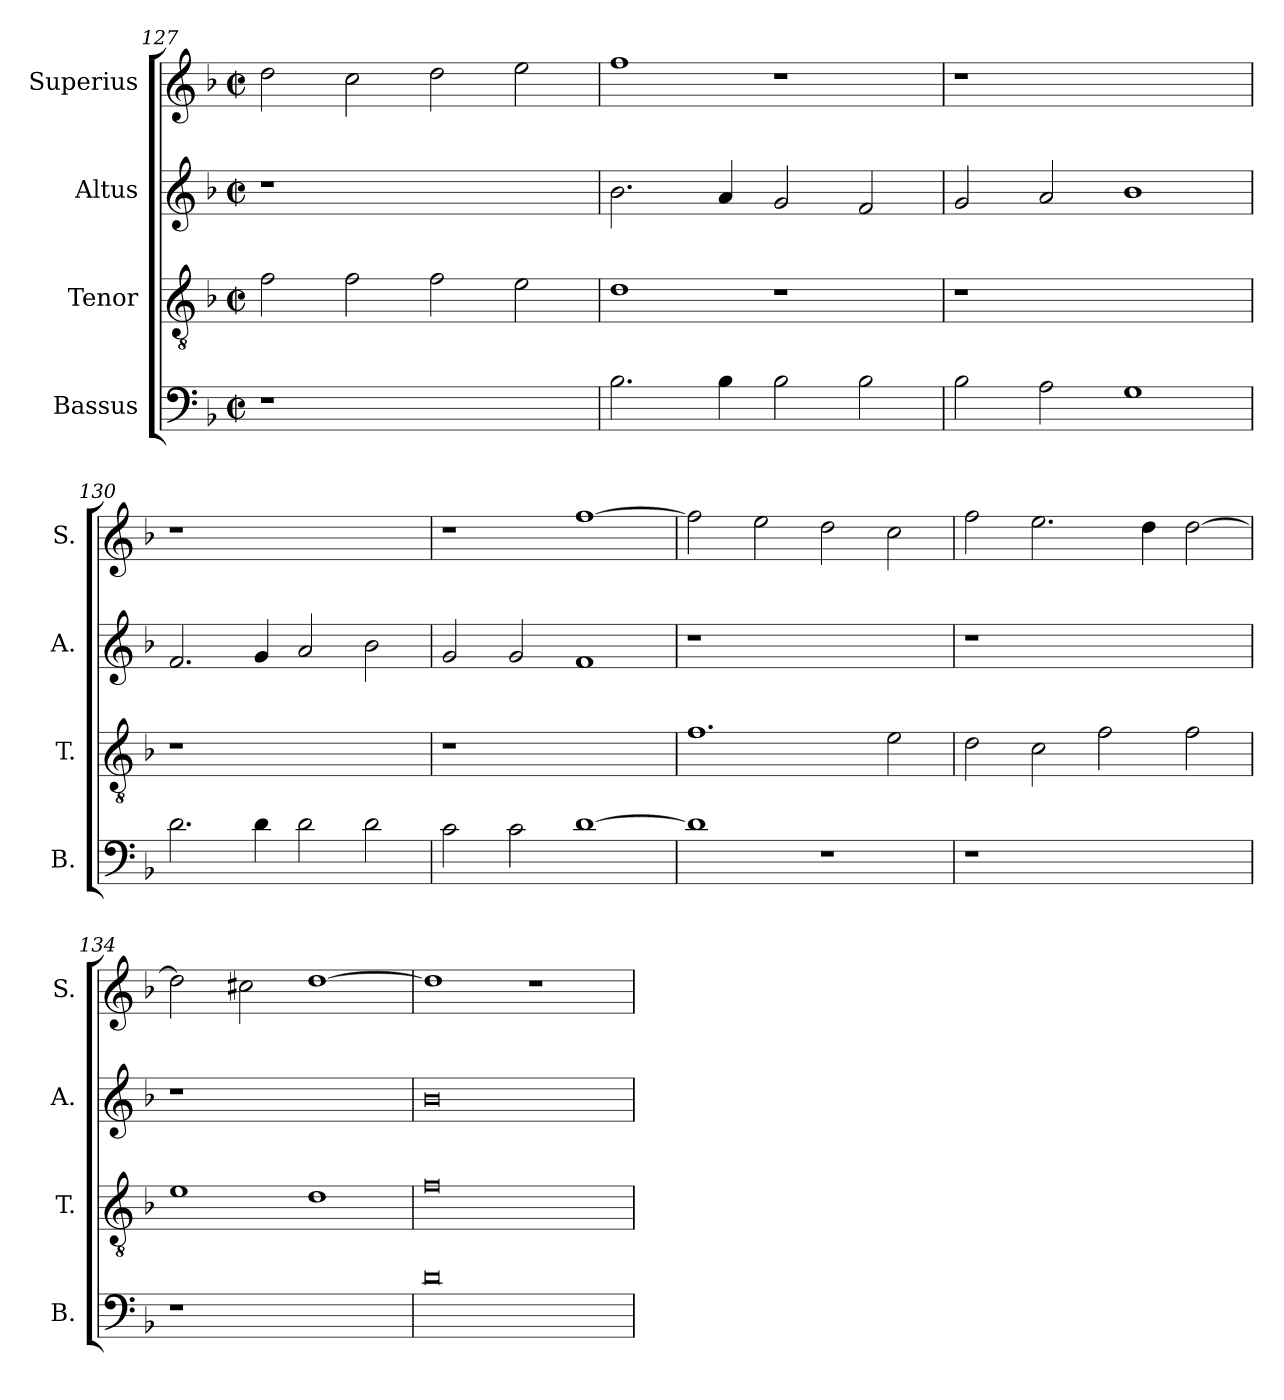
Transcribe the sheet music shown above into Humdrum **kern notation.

**kern	**kern	**kern	**kern
*part4	*part3	*part2	*part1
*staff4	*staff3	*staff2	*staff1
*I"Bassus	*I"Tenor	*I"Altus	*I"Superius
*I'B.	*I'T.	*I'A.	*I'S.
*clefF4	*clefGv2	*clefG2	*clefG2
*	*ITrd7c12	*	*
*k[b-]	*k[b-]	*k[b-]	*k[b-]
*F:	*F:	*F:	*F:
*M2/2	*M2/2	*M2/2	*M2/2
*met(c|)	*met(c|)	*met(c|)	*met(c|)
=127	=127	=127	=127
!LO:N:vis=1	!	!LO:N:vis=1	!
1r	2Fi\	1r	2ddi\
.	2Fi\	.	2cci\
1ryy	2Fi\	1ryy	2ddi\
.	2Ei\	.	2eei\
=128	=128	=128	=128
2.B-i\	1Di	2.b-i\	1ffi
4B-i\	.	4ai/	.
2B-i\	1r	2gi/	1r
2B-i\	.	2fi/	.
!!LO:PB:g=z
=129	=129	=129	=129
!	!LO:N:vis=1	!	!LO:N:vis=1
2B-i\	1r	2gi/	1r
2Ai\	.	2ai/	.
1Gi	1ryy	1b-i	1ryy
=130	=130	=130	=130
!	!LO:N:vis=1	!	!LO:N:vis=1
2.di\	1r	2.fi/	1r
4di\	.	4gi/	.
2di\	1ryy	2ai/	1ryy
2di\	.	2b-i\	.
=131	=131	=131	=131
!	!LO:N:vis=1	!	!
2ci\	1r	2gi/	1r
2ci\	.	2gi/	.
[>1di	1ryy	1fi	[>1ffi
=132	=132	=132	=132
!	!	!LO:N:vis=1	!
1di]	1.Fi	1r	2ffi\]
.	.	.	2eei\
1r	.	1ryy	2ddi\
.	2Ei\	.	2cci\
=133	=133	=133	=133
!LO:N:vis=1	!	!LO:N:vis=1	!
1r	2Di\	1r	2ffi\
.	2Ci\	.	2.eei\
1ryy	2Fi\	1ryy	.
.	.	.	4ddi\
.	2Fi\	.	[>2ddi\
!!LO:LB:g=z
=134	=134	=134	=134
!LO:N:vis=1	!	!LO:N:vis=1	!
1r	1Ei	1r	2ddi\]
.	.	.	2cc#Xi\
1ryy	1Di	1ryy	[>1ddi
=135	=135	=135	=135
0di	0Fi	0b-i	1ddi]
.	.	.	1r
=	=	=	=
*-	*-	*-	*-
